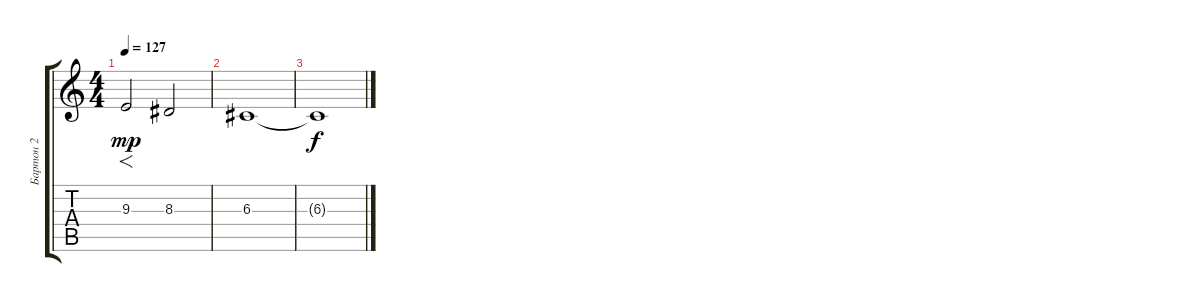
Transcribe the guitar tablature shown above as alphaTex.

\track ("Бартон 2" "Бартон 2") {instrument choiraahs}
\staff {score tabs}
\tuning (E4 B3 G3 D3 A2 E2) {hide}
\ts (4 4)
\tempo 127
\clef g2
\ks c
9.3.2{f dy mp} 8.3.2 |
6.3.1 |
6.3{t}.1{dy f}
